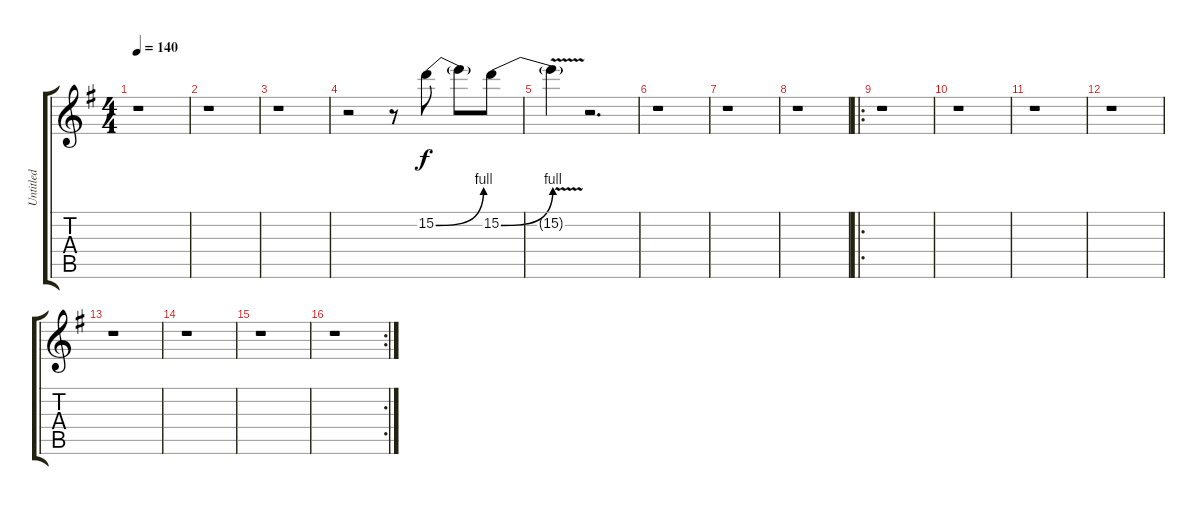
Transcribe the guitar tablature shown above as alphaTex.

\track ("Untitled" "Untitled") {instrument distortionguitar}
\staff {score tabs}
\tuning (E4 B3 G3 D3 A2 E2) {hide}
\ts (4 4)
\tempo 140
\clef g2
\ks g
r.1{dy f} |
r.1 |
r.1 |
r.2 r.8 15.2{be (bend 0 0 60 4)}.8 15.2{t}.8 15.2{be (bend 0 0 60 4)}.8 |
15.2{v t}.4 r.2{d} |
r.1 |
r.1 |
r.1 |
\ro
r.1 |
r.1 |
r.1 |
r.1 |
r.1 |
r.1 |
r.1 |
\rc 2
r.1
